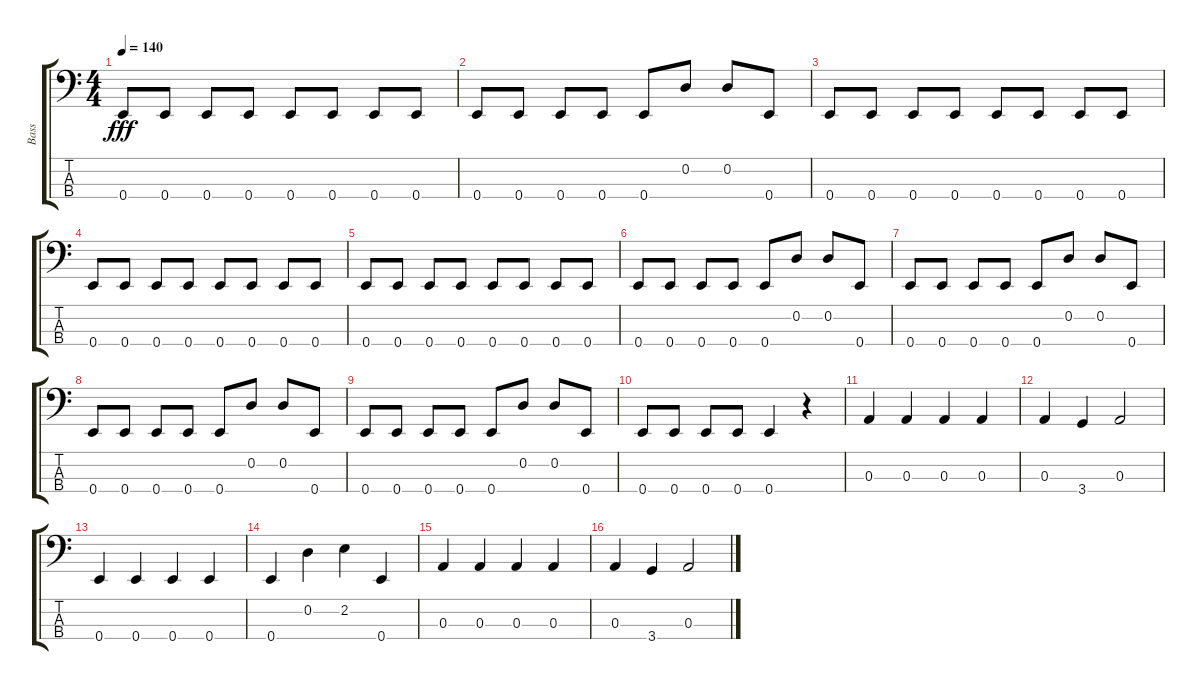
\track ("Bass" "Bass") {instrument electricbasspick}
\staff {score tabs}
\tuning (G2 D2 A1 E1) {hide}
\ts (4 4)
\tempo 140
\clef f4
\ks c
0.4.8{dy fff} 0.4.8 0.4.8 0.4.8 0.4.8 0.4.8 0.4.8 0.4.8 |
0.4.8 0.4.8 0.4.8 0.4.8 0.4.8 0.2.8 0.2.8 0.4.8 |
0.4.8 0.4.8 0.4.8 0.4.8 0.4.8 0.4.8 0.4.8 0.4.8 |
0.4.8 0.4.8 0.4.8 0.4.8 0.4.8 0.4.8 0.4.8 0.4.8 |
0.4.8 0.4.8 0.4.8 0.4.8 0.4.8 0.4.8 0.4.8 0.4.8 |
0.4.8 0.4.8 0.4.8 0.4.8 0.4.8 0.2.8 0.2.8 0.4.8 |
0.4.8 0.4.8 0.4.8 0.4.8 0.4.8 0.2.8 0.2.8 0.4.8 |
0.4.8 0.4.8 0.4.8 0.4.8 0.4.8 0.2.8 0.2.8 0.4.8 |
0.4.8 0.4.8 0.4.8 0.4.8 0.4.8 0.2.8 0.2.8 0.4.8 |
0.4.8 0.4.8 0.4.8 0.4.8 0.4.4 r.4 |
0.3.4 0.3.4 0.3.4 0.3.4 |
0.3.4 3.4.4 0.3.2 |
0.4.4 0.4.4 0.4.4 0.4.4 |
0.4.4 0.2.4 2.2.4 0.4.4 |
0.3.4 0.3.4 0.3.4 0.3.4 |
0.3.4 3.4.4 0.3.2
